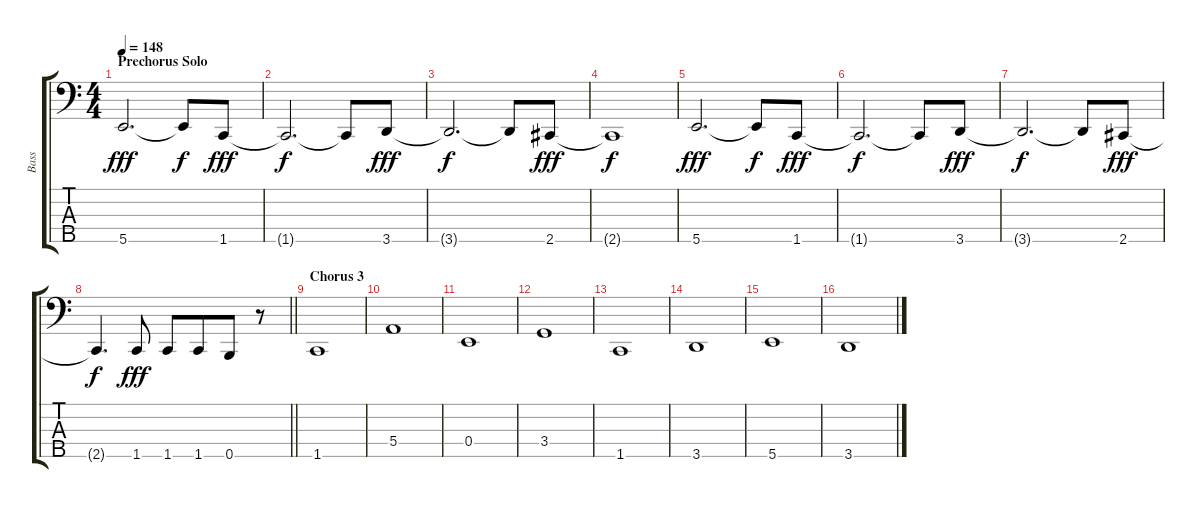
\track ("Bass" "Bass") {instrument electricbassfinger}
\staff {score tabs}
\tuning (G2 D2 A1 E1 B0) {hide}
\ts (4 4)
\section ("" "Prechorus Solo")
\tempo 148
\clef f4
\ks c
5.5.2{d dy fff} 5.5{t}.8{dy f beam merge} 1.5.8{dy fff} |
1.5{t}.2{d dy f beam merge} 1.5{t}.8{beam merge} 3.5.8{dy fff} |
3.5{t}.2{d dy f} 3.5{t}.8{beam merge} 2.5.8{dy fff} |
2.5{t}.1{dy f} |
5.5.2{d dy fff} 5.5{t}.8{dy f beam merge} 1.5.8{dy fff} |
1.5{t}.2{d dy f beam merge} 1.5{t}.8 3.5.8{dy fff} |
3.5{t}.2{d dy f} 3.5{t}.8 2.5.8{dy fff} |
\barLineRight lightlight
2.5{t}.4{d dy f} 1.5.8{dy fff} 1.5.8 1.5.8{beam merge} 0.5.8 r.8 |
\section ("" "Chorus 3")
1.5.1 |
5.4.1 |
0.4.1 |
3.4.1 |
1.5.1 |
3.5.1 |
5.5.1 |
3.5.1
